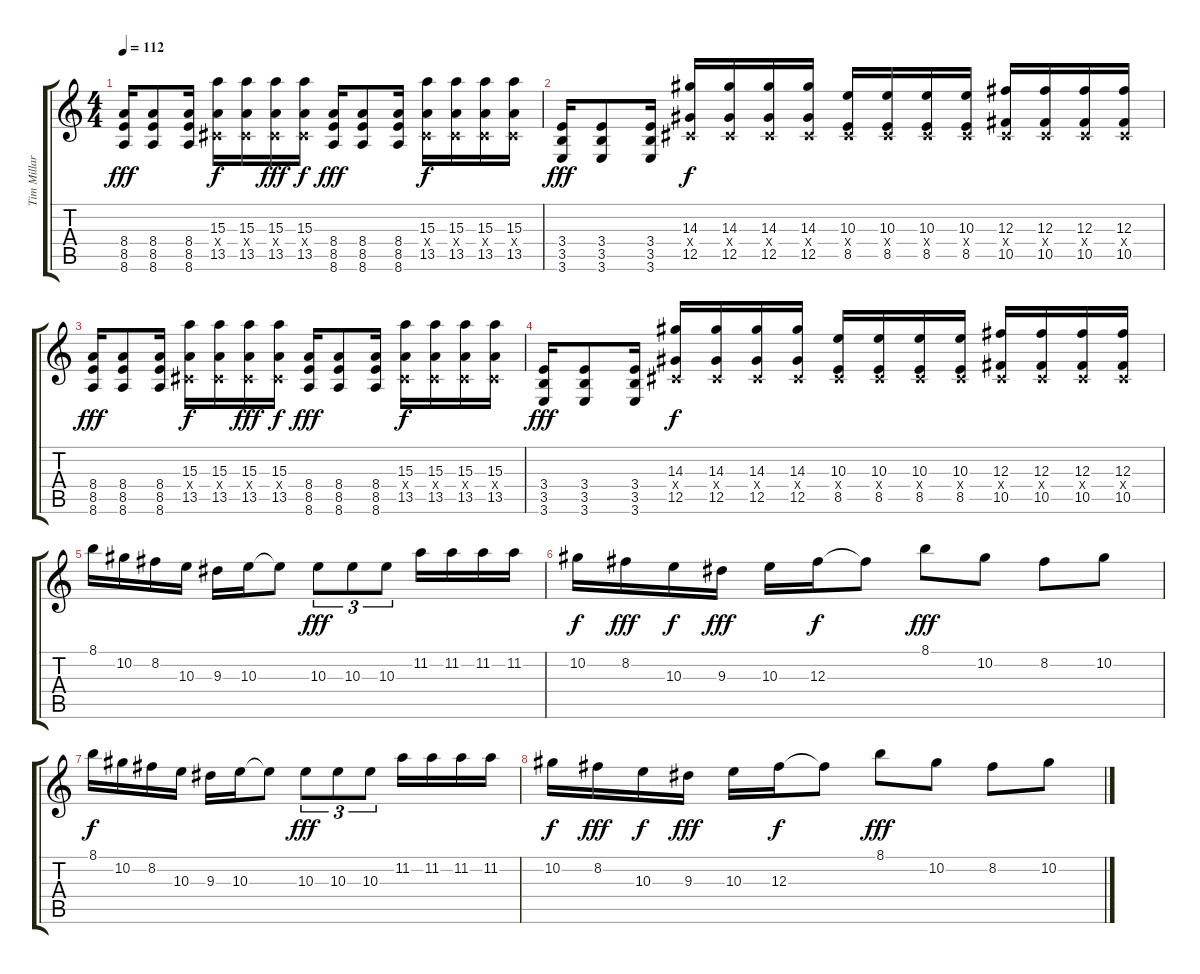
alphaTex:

\track ("Tim Millar" "Tim Millar") {instrument distortionguitar}
\staff {score tabs}
\tuning (Eb4 Bb3 Gb3 Db3 Ab2 Db2) {hide}
\ts (4 4)
\tempo 112
\clef g2
\ks c
(8.4 8.5 8.6).16{dy fff} (8.4 8.5 8.6).8 (8.4 8.5 8.6).16 (15.3 0.4{x} 13.5).16{dy f} (15.3 0.4{x} 13.5).16 (15.3 0.4{x} 13.5).16{dy fff} (15.3 0.4{x} 13.5).16{dy f} (8.4 8.5 8.6).16{dy fff} (8.4 8.5 8.6).8 (8.4 8.5 8.6).16 (15.3 0.4{x} 13.5).16{dy f} (15.3 0.4{x} 13.5).16 (15.3 0.4{x} 13.5).16 (15.3 0.4{x} 13.5).16 |
(3.4 3.5 3.6).16{dy fff} (3.4 3.5 3.6).8 (3.4 3.5 3.6).16 (14.3 0.4{x} 12.5).16{dy f} (14.3 0.4{x} 12.5).16 (14.3 0.4{x} 12.5).16 (14.3 0.4{x} 12.5).16 (10.3 0.4{x} 8.5).16 (10.3 0.4{x} 8.5).16 (10.3 0.4{x} 8.5).16 (10.3 0.4{x} 8.5).16 (12.3 0.4{x} 10.5).16 (12.3 0.4{x} 10.5).16 (12.3 0.4{x} 10.5).16 (12.3 0.4{x} 10.5).16 |
(8.4 8.5 8.6).16{dy fff} (8.4 8.5 8.6).8 (8.4 8.5 8.6).16 (15.3 0.4{x} 13.5).16{dy f} (15.3 0.4{x} 13.5).16 (15.3 0.4{x} 13.5).16{dy fff} (15.3 0.4{x} 13.5).16{dy f} (8.4 8.5 8.6).16{dy fff} (8.4 8.5 8.6).8 (8.4 8.5 8.6).16 (15.3 0.4{x} 13.5).16{dy f} (15.3 0.4{x} 13.5).16 (15.3 0.4{x} 13.5).16 (15.3 0.4{x} 13.5).16 |
(3.4 3.5 3.6).16{dy fff} (3.4 3.5 3.6).8 (3.4 3.5 3.6).16 (14.3 0.4{x} 12.5).16{dy f} (14.3 0.4{x} 12.5).16 (14.3 0.4{x} 12.5).16 (14.3 0.4{x} 12.5).16 (10.3 0.4{x} 8.5).16 (10.3 0.4{x} 8.5).16 (10.3 0.4{x} 8.5).16 (10.3 0.4{x} 8.5).16 (12.3 0.4{x} 10.5).16 (12.3 0.4{x} 10.5).16 (12.3 0.4{x} 10.5).16 (12.3 0.4{x} 10.5).16 |
8.1.16 10.2.16 8.2.16 10.3.16 9.3.16 10.3.16 10.3{t}.8 10.3.8{tu (3 2) dy fff} 10.3.8{tu (3 2)} 10.3.8{tu (3 2)} 11.2.16 11.2.16 11.2.16 11.2.16 |
10.2.16{dy f} 8.2.16{dy fff} 10.3.16{dy f} 9.3.16{dy fff} 10.3.16 12.3.16{dy f} 12.3{t}.8 8.1.8{dy fff} 10.2.8 8.2.8 10.2.8 |
8.1.16{dy f} 10.2.16 8.2.16 10.3.16 9.3.16 10.3.16 10.3{t}.8 10.3.8{tu (3 2) dy fff} 10.3.8{tu (3 2)} 10.3.8{tu (3 2)} 11.2.16 11.2.16 11.2.16 11.2.16 |
10.2.16{dy f} 8.2.16{dy fff} 10.3.16{dy f} 9.3.16{dy fff} 10.3.16 12.3.16{dy f} 12.3{t}.8 8.1.8{dy fff} 10.2.8 8.2.8 10.2.8
